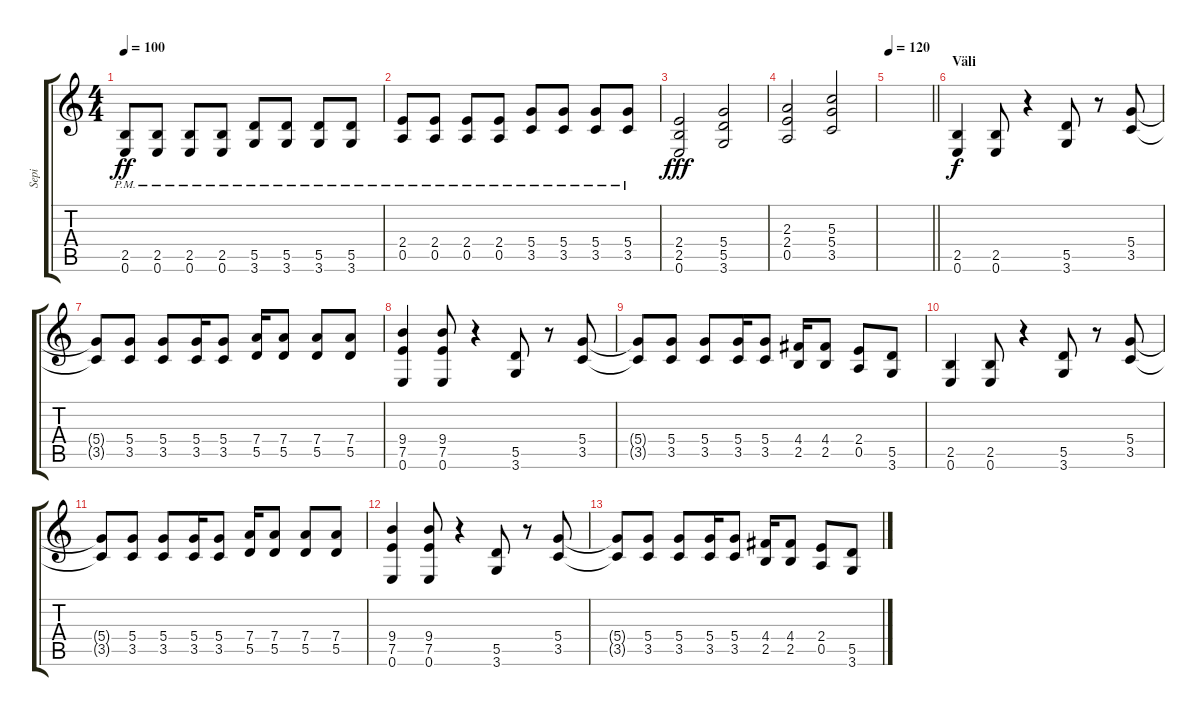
\track ("Sepi" "Sepi") {instrument acousticguitarsteel}
\staff {score tabs}
\tuning (E4 B3 G3 D3 A2 E2) {hide}
\ts (4 4)
\tempo 100
\clef g2
\ks c
(2.5{pm} 0.6{pm}).8{dy ff} (2.5{pm} 0.6{pm}).8 (2.5{pm} 0.6{pm}).8 (2.5{pm} 0.6{pm}).8 (5.5{pm} 3.6{pm}).8 (5.5{pm} 3.6{pm}).8 (5.5{pm} 3.6{pm}).8 (5.5{pm} 3.6{pm}).8 |
(2.4{pm} 0.5).8 (2.4{pm} 0.5{pm}).8 (2.4{pm} 0.5{pm}).8 (2.4{pm} 0.5{pm}).8 (5.4{pm} 3.5{pm}).8 (5.4{pm} 3.5{pm}).8 (5.4{pm} 3.5{pm}).8 (5.4{pm} 3.5{pm}).8 |
(2.4 2.5 0.6).2{dy fff} (5.4 5.5 3.6).2 |
(2.3 2.4 0.5).2 (5.3 5.4 3.5).2 |
\tempo 120
\barLineRight lightlight
|
\section ("" "Väli")
(2.5 0.6).4{dy f instrument overdrivenguitar} (2.5 0.6).8 r.4 (5.5 3.6).8 r.8 (5.4 3.5).8 |
(5.4{t} 3.5{t}).8 (5.4 3.5).8 (5.4 3.5).8 (5.4 3.5).16 (5.4 3.5).8 (7.4 5.5).16 (7.4 5.5).8 (7.4 5.5).8 (7.4 5.5).8 |
(9.4 7.5 0.6).4{instrument overdrivenguitar} (9.4 7.5 0.6).8 r.4 (5.5 3.6).8 r.8 (5.4 3.5).8 |
(5.4{t} 3.5{t}).8 (5.4 3.5).8 (5.4 3.5).8 (5.4 3.5).16 (5.4 3.5).8 (4.4 2.5).16 (4.4 2.5).8 (2.4 0.5).8 (5.5 3.6).8 |
(2.5 0.6).4{instrument overdrivenguitar} (2.5 0.6).8 r.4 (5.5 3.6).8 r.8 (5.4 3.5).8 |
(5.4{t} 3.5{t}).8 (5.4 3.5).8 (5.4 3.5).8 (5.4 3.5).16 (5.4 3.5).8 (7.4 5.5).16 (7.4 5.5).8 (7.4 5.5).8 (7.4 5.5).8 |
(9.4 7.5 0.6).4{instrument overdrivenguitar} (9.4 7.5 0.6).8 r.4 (5.5 3.6).8 r.8 (5.4 3.5).8 |
(5.4{t} 3.5{t}).8 (5.4 3.5).8 (5.4 3.5).8 (5.4 3.5).16 (5.4 3.5).8 (4.4 2.5).16 (4.4 2.5).8 (2.4 0.5).8 (5.5 3.6).8
